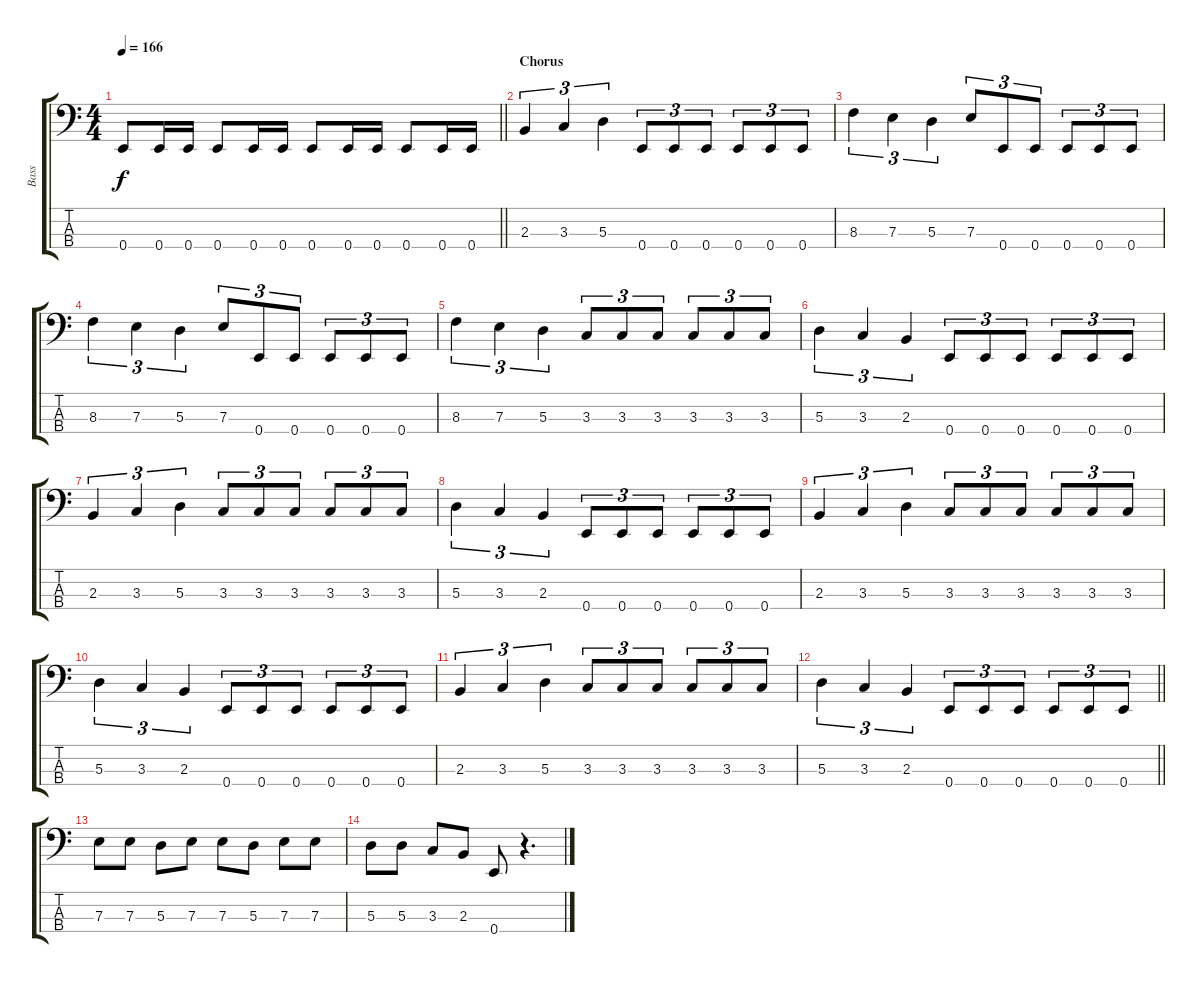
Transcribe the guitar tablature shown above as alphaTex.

\track ("Bass" "Bass") {instrument electricbasspick}
\staff {score tabs}
\tuning (G2 D2 A1 E1) {hide}
\ts (4 4)
\tempo 166
\clef f4
\barLineRight lightlight
\ks c
0.4.8{dy f} 0.4.16 0.4.16 0.4.8 0.4.16 0.4.16 0.4.8 0.4.16 0.4.16 0.4.8 0.4.16 0.4.16 |
\section ("" "Chorus")
2.3.4{tu (3 2)} 3.3.4{tu (3 2)} 5.3.4{tu (3 2)} 0.4.8{tu (3 2)} 0.4.8{tu (3 2)} 0.4.8{tu (3 2)} 0.4.8{tu (3 2)} 0.4.8{tu (3 2)} 0.4.8{tu (3 2)} |
8.3.4{tu (3 2)} 7.3.4{tu (3 2)} 5.3.4{tu (3 2)} 7.3.8{tu (3 2)} 0.4.8{tu (3 2)} 0.4.8{tu (3 2)} 0.4.8{tu (3 2)} 0.4.8{tu (3 2)} 0.4.8{tu (3 2)} |
8.3.4{tu (3 2)} 7.3.4{tu (3 2)} 5.3.4{tu (3 2)} 7.3.8{tu (3 2)} 0.4.8{tu (3 2)} 0.4.8{tu (3 2)} 0.4.8{tu (3 2)} 0.4.8{tu (3 2)} 0.4.8{tu (3 2)} |
8.3.4{tu (3 2)} 7.3.4{tu (3 2)} 5.3.4{tu (3 2)} 3.3.8{tu (3 2)} 3.3.8{tu (3 2)} 3.3.8{tu (3 2)} 3.3.8{tu (3 2)} 3.3.8{tu (3 2)} 3.3.8{tu (3 2)} |
5.3.4{tu (3 2)} 3.3.4{tu (3 2)} 2.3.4{tu (3 2)} 0.4.8{tu (3 2)} 0.4.8{tu (3 2)} 0.4.8{tu (3 2)} 0.4.8{tu (3 2)} 0.4.8{tu (3 2)} 0.4.8{tu (3 2)} |
2.3.4{tu (3 2)} 3.3.4{tu (3 2)} 5.3.4{tu (3 2)} 3.3.8{tu (3 2)} 3.3.8{tu (3 2)} 3.3.8{tu (3 2)} 3.3.8{tu (3 2)} 3.3.8{tu (3 2)} 3.3.8{tu (3 2)} |
5.3.4{tu (3 2)} 3.3.4{tu (3 2)} 2.3.4{tu (3 2)} 0.4.8{tu (3 2)} 0.4.8{tu (3 2)} 0.4.8{tu (3 2)} 0.4.8{tu (3 2)} 0.4.8{tu (3 2)} 0.4.8{tu (3 2)} |
2.3.4{tu (3 2)} 3.3.4{tu (3 2)} 5.3.4{tu (3 2)} 3.3.8{tu (3 2)} 3.3.8{tu (3 2)} 3.3.8{tu (3 2)} 3.3.8{tu (3 2)} 3.3.8{tu (3 2)} 3.3.8{tu (3 2)} |
5.3.4{tu (3 2)} 3.3.4{tu (3 2)} 2.3.4{tu (3 2)} 0.4.8{tu (3 2)} 0.4.8{tu (3 2)} 0.4.8{tu (3 2)} 0.4.8{tu (3 2)} 0.4.8{tu (3 2)} 0.4.8{tu (3 2)} |
2.3.4{tu (3 2)} 3.3.4{tu (3 2)} 5.3.4{tu (3 2)} 3.3.8{tu (3 2)} 3.3.8{tu (3 2)} 3.3.8{tu (3 2)} 3.3.8{tu (3 2)} 3.3.8{tu (3 2)} 3.3.8{tu (3 2)} |
\barLineRight lightlight
5.3.4{tu (3 2)} 3.3.4{tu (3 2)} 2.3.4{tu (3 2)} 0.4.8{tu (3 2)} 0.4.8{tu (3 2)} 0.4.8{tu (3 2)} 0.4.8{tu (3 2)} 0.4.8{tu (3 2)} 0.4.8{tu (3 2)} |
7.3.8 7.3.8 5.3.8 7.3.8 7.3.8 5.3.8 7.3.8 7.3.8 |
5.3.8 5.3.8 3.3.8 2.3.8 0.4.8 r.4{d}
